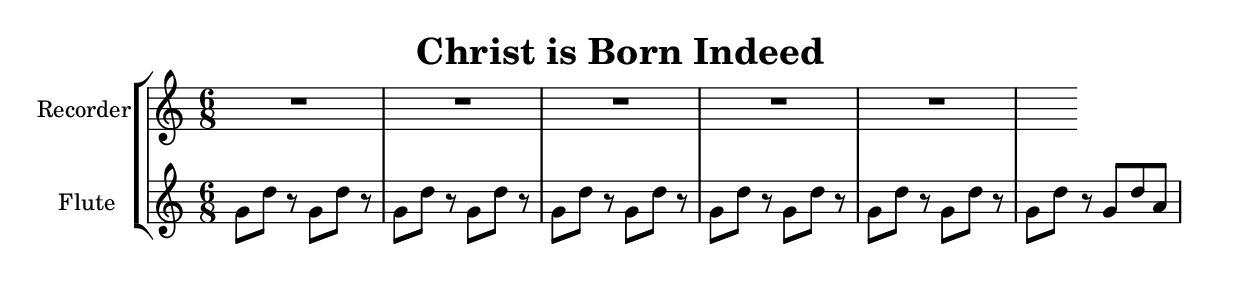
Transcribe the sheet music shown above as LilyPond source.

\version "2.20.0"  % necessary for upgrading to future LilyPond versions.

\header{
  title = "Christ is Born Indeed"
}

\new StaffGroup <<
  \new Staff \with {
    instrumentName = "Recorder"
    shortInstrumentName = "Rec."
  } \relative {
    \clef treble
    \time 6/8
    \repeat unfold 4 { R1 }
  }

  \new Staff \with {
    instrumentName = "Flute"
    shortInstrumentName = "Fl."
  } \relative c'' {
    \clef treble
    \time 6/8
    \repeat unfold 11 { g8[ d'] r }
    g,8 d' a
  }
>>